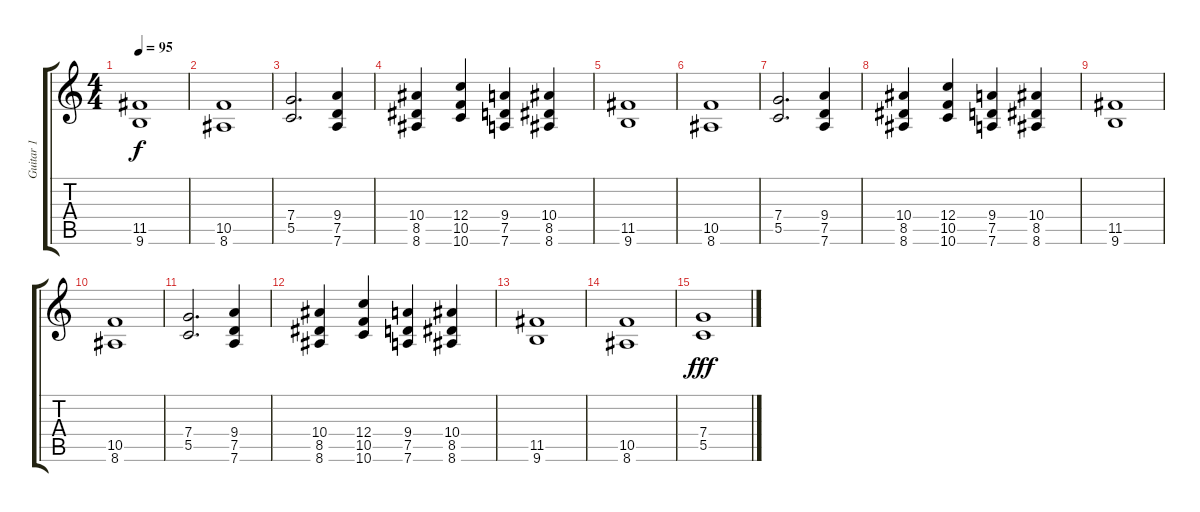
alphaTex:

\track ("Guitar 1" "Guitar 1") {instrument distortionguitar}
\staff {score tabs}
\tuning (D4 A3 F3 C3 G2 D2) {hide}
\ts (4 4)
\tempo 95
\clef g2
\ks c
(11.5 9.6).1{dy f} |
(10.5 8.6).1 |
(7.4 5.5).2{d} (9.4 7.5 7.6).4 |
(10.4 8.5 8.6).4 (12.4 10.5 10.6).4 (9.4 7.5 7.6).4 (10.4 8.5 8.6).4 |
(11.5 9.6).1 |
(10.5 8.6).1 |
(7.4 5.5).2{d} (9.4 7.5 7.6).4 |
(10.4 8.5 8.6).4 (12.4 10.5 10.6).4 (9.4 7.5 7.6).4 (10.4 8.5 8.6).4 |
(11.5 9.6).1 |
(10.5 8.6).1 |
(7.4 5.5).2{d} (9.4 7.5 7.6).4 |
(10.4 8.5 8.6).4 (12.4 10.5 10.6).4 (9.4 7.5 7.6).4 (10.4 8.5 8.6).4 |
(11.5 9.6).1 |
(10.5 8.6).1 |
(7.4 5.5).1{dy fff}
